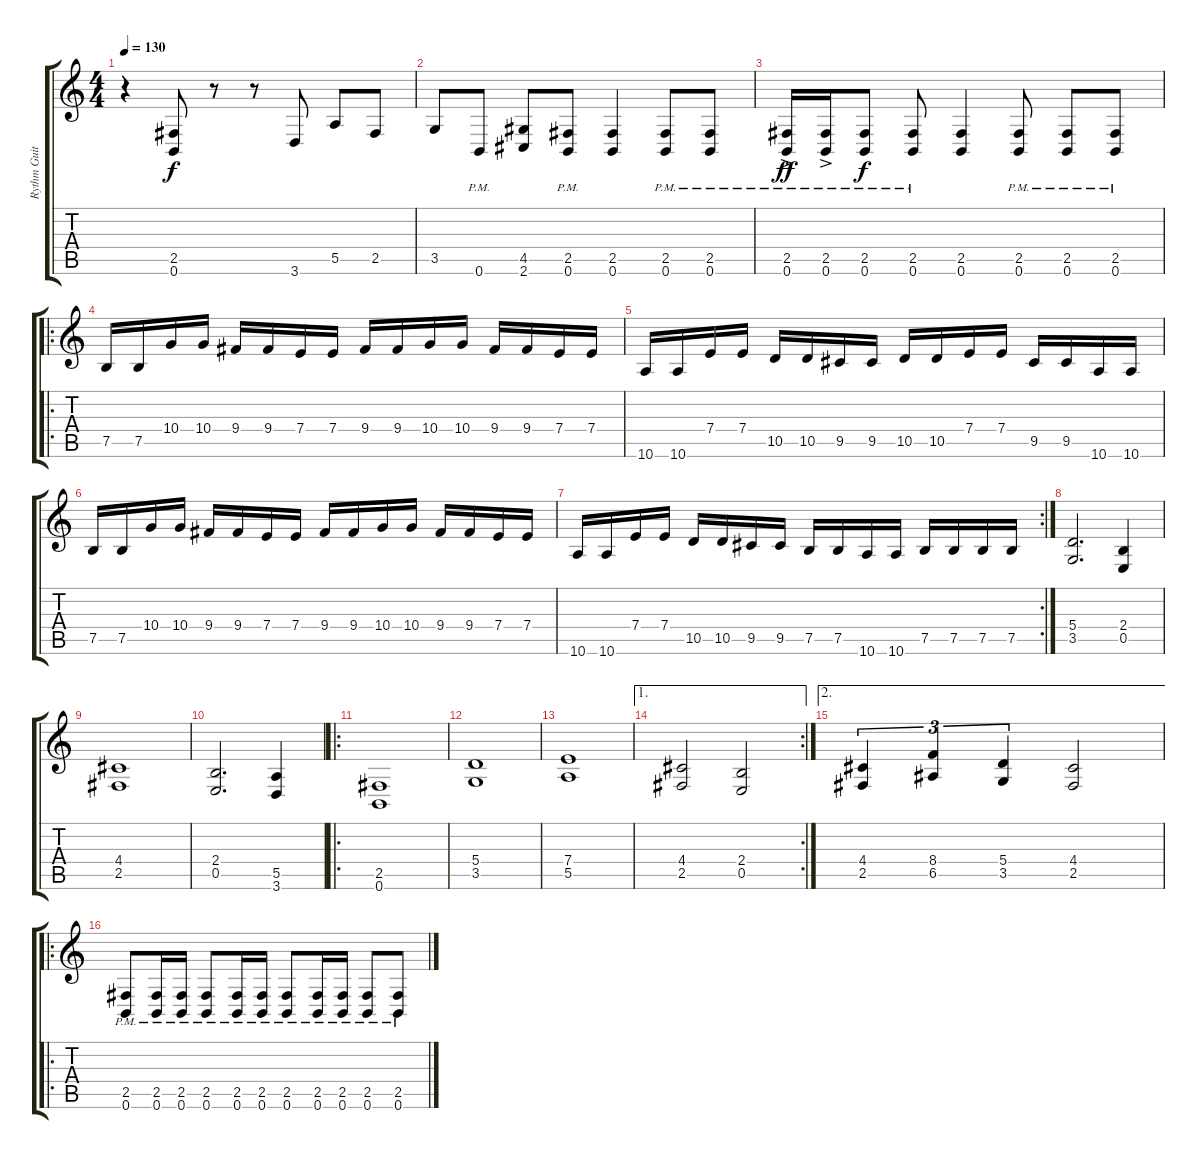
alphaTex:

\track ("Rythm Guitar" "Rythm Guit") {instrument distortionguitar}
\staff {score tabs}
\tuning (B3 Gb3 D3 A2 E2 B1) {hide}
\ts (4 4)
\tempo 130
\clef g2
\ks c
r.4{dy f} (2.5 0.6).8 r.8 r.8 3.6.8 5.5.8 2.5.8 |
3.5.8 0.6{pm}.8 (4.5 2.6).8 (2.5{pm} 0.6{pm}).8 (2.5 0.6).4 (2.5{pm} 0.6{pm}).8 (2.5{pm} 0.6{pm}).8 |
(2.5{ac pm} 0.6{ac pm}).16{dy ff} (2.5{ac pm} 0.6{ac pm}).16 (2.5{pm} 0.6{pm}).8{dy f} (2.5{pm} 0.6{pm}).8 (2.5 0.6).4 (2.5{pm} 0.6{pm}).8 (2.5{pm} 0.6{pm}).8 (2.5{pm} 0.6{pm}).8 |
\ro
7.5.16 7.5.16 10.4.16 10.4.16 9.4.16 9.4.16 7.4.16 7.4.16 9.4.16 9.4.16 10.4.16 10.4.16 9.4.16 9.4.16 7.4.16 7.4.16 |
10.6.16 10.6.16 7.4.16 7.4.16 10.5.16 10.5.16 9.5.16 9.5.16 10.5.16 10.5.16 7.4.16 7.4.16 9.5.16 9.5.16 10.6.16 10.6.16 |
7.5.16 7.5.16 10.4.16 10.4.16 9.4.16 9.4.16 7.4.16 7.4.16 9.4.16 9.4.16 10.4.16 10.4.16 9.4.16 9.4.16 7.4.16 7.4.16 |
\rc 2
10.6.16 10.6.16 7.4.16 7.4.16 10.5.16 10.5.16 9.5.16 9.5.16 7.5.16 7.5.16 10.6.16 10.6.16 7.5.16 7.5.16 7.5.16 7.5.16 |
(5.4 3.5).2{d} (2.4 0.5).4 |
(4.4 2.5).1 |
(2.4 0.5).2{d} (5.5 3.6).4 |
\ro
(2.5 0.6).1 |
(5.4 3.5).1 |
(7.4 5.5).1 |
\ae 1
\rc 2
(4.4 2.5).2 (2.4 0.5).2 |
\ae 2
(4.4 2.5).4{tu (3 2)} (8.4 6.5).4{tu (3 2)} (5.4 3.5).4{tu (3 2)} (4.4 2.5).2 |
\ro
(2.5{pm} 0.6{pm}).8 (2.5{pm} 0.6{pm}).16 (2.5{pm} 0.6{pm}).16 (2.5{pm} 0.6{pm}).8 (2.5{pm} 0.6{pm}).16 (2.5{pm} 0.6{pm}).16 (2.5{pm} 0.6{pm}).8 (2.5{pm} 0.6{pm}).16 (2.5{pm} 0.6{pm}).16 (2.5{pm} 0.6{pm}).8 (2.5{pm} 0.6{pm}).8
